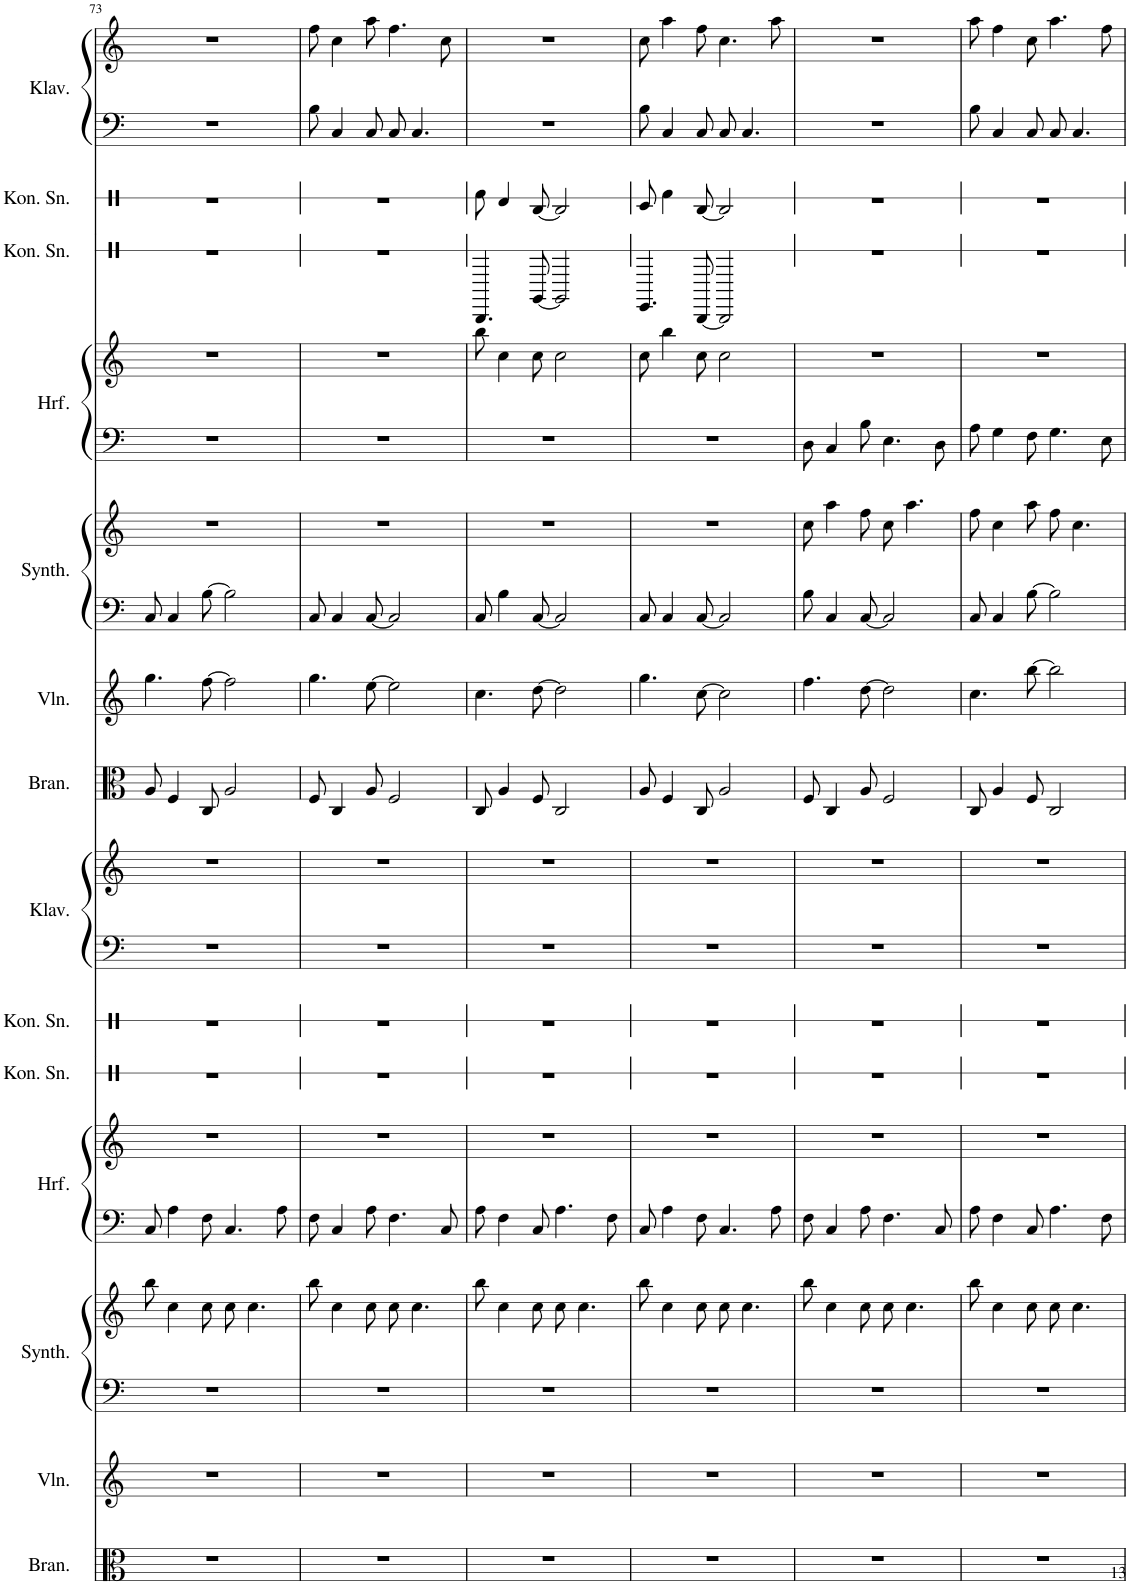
**kern	**kern	**kern	**kern	**kern	**kern	**kern	**kern	**kern	**kern	**kern	**kern	**kern	**kern	**kern	**kern	**kern	**kern	**kern	**kern
*part14	*part13	*part12	*part12	*part11	*part11	*part10	*part9	*part8	*part8	*part7	*part6	*part5	*part5	*part4	*part4	*part3	*part2	*part1	*part1
*staff20	*staff19	*staff18	*staff17	*staff16	*staff15	*staff14	*staff13	*staff12	*staff11	*staff10	*staff9	*staff8	*staff7	*staff6	*staff5	*staff4	*staff3	*staff2	*staff1
*I"Bratschen, StringInstrument	*I"Violinen, StringInstrument	*I"Pad Synthesizer, Warm Pad	*	*I"Harfe, Harp	*	*I"Konzert Snare Drum, Taiko	*I"Konzert Snare Drum, Taiko	*I"Klavier, Piano	*	*I"Bratschen, StringInstrument	*I"Violinen, StringInstrument	*I"Pad Synthesizer, Warm Pad	*	*I"Harfe, Harp	*	*I"Konzert Snare Drum, Taiko	*I"Konzert Snare Drum, Taiko	*I"Klavier, Piano	*
*I'Bran.	*I'Vln.	*I'Synth.	*	*I'Hrf.	*	*I'Kon. Sn.	*I'Kon. Sn.	*I'Klav.	*	*I'Bran.	*I'Vln.	*I'Synth.	*	*I'Hrf.	*	*I'Kon. Sn.	*I'Kon. Sn.	*I'Klav.	*
!!LO:PB:g=z
*clefC3	*clefG2	*clefF4	*clefG2	*clefF4	*clefG2	*clefX	*clefX	*clefF4	*clefG2	*clefC3	*clefG2	*clefF4	*clefG2	*clefF4	*clefG2	*clefX	*clefX	*clefF4	*clefG2
*k[]	*k[]	*k[]	*k[]	*k[]	*k[]	*k[]	*k[]	*k[]	*k[]	*k[]	*k[]	*k[]	*k[]	*k[]	*k[]	*k[]	*k[]	*k[]	*k[]
*M4/4	*M4/4	*M4/4	*M4/4	*M4/4	*M4/4	*M4/4	*M4/4	*M4/4	*M4/4	*M4/4	*M4/4	*M4/4	*M4/4	*M4/4	*M4/4	*M4/4	*M4/4	*M4/4	*M4/4
=73	=73	=73	=73	=73	=73	=73	=73	=73	=73	=73	=73	=73	=73	=73	=73	=73	=73	=73	=73
1r	1r	1r	8bb\	8C/	1r	1r	1r	1r	1r	8A/	4.gg\	8C/	1r	1r	1r	1r	1r	1r	1r
.	.	.	4cc\	4A\	.	.	.	.	.	4F/	.	4C/	.	.	.	.	.	.	.
.	.	.	8cc\	8F\	.	.	.	.	.	8C/	[8ff\	[8B\	.	.	.	.	.	.	.
.	.	.	8cc\	4.C/	.	.	.	.	.	2A/	2ff\]	2B\]	.	.	.	.	.	.	.
.	.	.	4.cc\	.	.	.	.	.	.	.	.	.	.	.	.	.	.	.	.
.	.	.	.	8A\	.	.	.	.	.	.	.	.	.	.	.	.	.	.	.
=74	=74	=74	=74	=74	=74	=74	=74	=74	=74	=74	=74	=74	=74	=74	=74	=74	=74	=74	=74
1r	1r	1r	8bb\	8F\	1r	1r	1r	1r	1r	8F/	4.gg\	8C/	1r	1r	1r	1r	1r	8B\	8ff\
.	.	.	4cc\	4C/	.	.	.	.	.	4C/	.	4C/	.	.	.	.	.	4C/	4cc\
.	.	.	8cc\	8A\	.	.	.	.	.	8A/	[8ee\	[8C/	.	.	.	.	.	8C/	8aa\
.	.	.	8cc\	4.F\	.	.	.	.	.	2F/	2ee\]	2C/]	.	.	.	.	.	8C/	4.ff\
.	.	.	4.cc\	.	.	.	.	.	.	.	.	.	.	.	.	.	.	4.C/	.
.	.	.	.	8C/	.	.	.	.	.	.	.	.	.	.	.	.	.	.	8cc\
=75	=75	=75	=75	=75	=75	=75	=75	=75	=75	=75	=75	=75	=75	=75	=75	=75	=75	=75	=75
1r	1r	1r	8bb\	8A\	1r	1r	1r	1r	1r	8C/	4.cc\	8C/	1r	1r	8bb\	4.C/	8gg\	1r	1r
.	.	.	4cc\	4F\	.	.	.	.	.	4A/	.	4B\	.	.	4cc\	.	4ee/	.	.
.	.	.	8cc\	8C/	.	.	.	.	.	8F/	[8dd\	[8C/	.	.	8cc\	[8A/	[8cc/	.	.
.	.	.	8cc\	4.A\	.	.	.	.	.	2C/	2dd\]	2C/]	.	.	2cc\	2A/]	2cc/]	.	.
.	.	.	4.cc\	.	.	.	.	.	.	.	.	.	.	.	.	.	.	.	.
.	.	.	.	8F\	.	.	.	.	.	.	.	.	.	.	.	.	.	.	.
=76	=76	=76	=76	=76	=76	=76	=76	=76	=76	=76	=76	=76	=76	=76	=76	=76	=76	=76	=76
1r	1r	1r	8bb\	8C/	1r	1r	1r	1r	1r	8A/	4.gg\	8C/	1r	1r	8cc\	4.F/	8dd/	8B\	8cc\
.	.	.	4cc\	4A\	.	.	.	.	.	4F/	.	4C/	.	.	4bb\	.	4gg\	4C/	4aa\
.	.	.	8cc\	8F\	.	.	.	.	.	8C/	[8cc\	[8C/	.	.	8cc\	[8C/	[8cc/	8C/	8ff\
.	.	.	8cc\	4.C/	.	.	.	.	.	2A/	2cc\]	2C/]	.	.	2cc\	2C/]	2cc/]	8C/	4.cc\
.	.	.	4.cc\	.	.	.	.	.	.	.	.	.	.	.	.	.	.	4.C/	.
.	.	.	.	8A\	.	.	.	.	.	.	.	.	.	.	.	.	.	.	8aa\
=77	=77	=77	=77	=77	=77	=77	=77	=77	=77	=77	=77	=77	=77	=77	=77	=77	=77	=77	=77
1r	1r	1r	8bb\	8F\	1r	1r	1r	1r	1r	8F/	4.ff\	8B\	8cc\	8D\	1r	1r	1r	1r	1r
.	.	.	4cc\	4C/	.	.	.	.	.	4C/	.	4C/	4aa\	4C/	.	.	.	.	.
.	.	.	8cc\	8A\	.	.	.	.	.	8A/	[8dd\	[8C/	8ff\	8B\	.	.	.	.	.
.	.	.	8cc\	4.F\	.	.	.	.	.	2F/	2dd\]	2C/]	8cc\	4.E\	.	.	.	.	.
.	.	.	4.cc\	.	.	.	.	.	.	.	.	.	4.aa\	.	.	.	.	.	.
.	.	.	.	8C/	.	.	.	.	.	.	.	.	.	8D\	.	.	.	.	.
=78	=78	=78	=78	=78	=78	=78	=78	=78	=78	=78	=78	=78	=78	=78	=78	=78	=78	=78	=78
1r	1r	1r	8bb\	8A\	1r	1r	1r	1r	1r	8C/	4.cc\	8C/	8ff\	8A\	1r	1r	1r	8B\	8aa\
.	.	.	4cc\	4F\	.	.	.	.	.	4A/	.	4C/	4cc\	4G\	.	.	.	4C/	4ff\
.	.	.	8cc\	8C/	.	.	.	.	.	8F/	[8bb\	[8B\	8aa\	8F\	.	.	.	8C/	8cc\
.	.	.	8cc\	4.A\	.	.	.	.	.	2C/	2bb\]	2B\]	8ff\	4.G\	.	.	.	8C/	4.aa\
.	.	.	4.cc\	.	.	.	.	.	.	.	.	.	4.cc\	.	.	.	.	4.C/	.
.	.	.	.	8F\	.	.	.	.	.	.	.	.	.	8E\	.	.	.	.	8ff\
=	=	=	=	=	=	=	=	=	=	=	=	=	=	=	=	=	=	=	=
*-	*-	*-	*-	*-	*-	*-	*-	*-	*-	*-	*-	*-	*-	*-	*-	*-	*-	*-	*-
